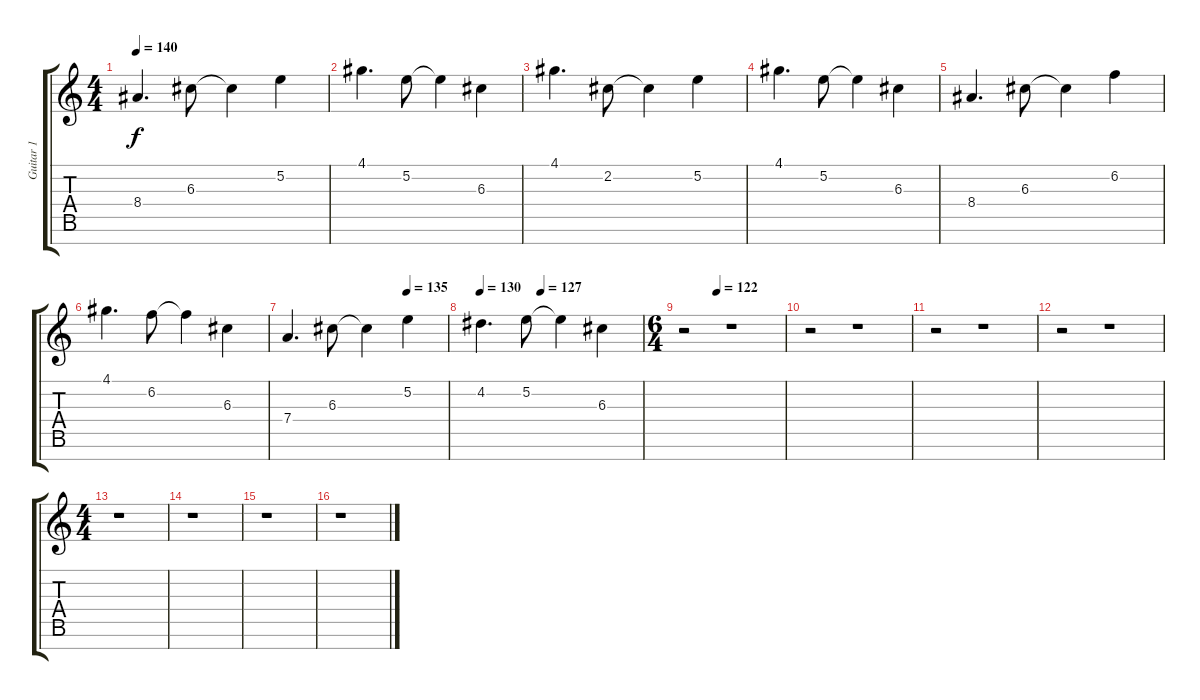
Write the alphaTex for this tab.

\track ("Guitar 1" "Guitar 1") {instrument electricguitarmuted}
\staff {score tabs}
\tuning (E4 B3 G3 D3 A2 E2 B1) {hide}
\ts (4 4)
\tempo 140
\clef g2
\ks c
8.4.4{d dy f volume 12 balance 0 instrument electricguitarclean} 6.3.8 6.3{t}.4 5.2.4 |
4.1.4{d} 5.2.8 5.2{t}.4 6.3.4 |
4.1.4{d} 2.2.8 2.2{t}.4 5.2.4 |
4.1.4{d} 5.2.8 5.2{t}.4 6.3.4 |
8.4.4{d} 6.3.8 6.3{t}.4 6.2.4 |
4.1.4{d} 6.2.8 6.2{t}.4 6.3.4 |
\tempo (135 0.75)
7.4.4{d} 6.3.8 6.3{t}.4 5.2.4 |
\tempo 130
\tempo (127 0.375)
4.2.4{d} 5.2.8 5.2{t}.4 6.3.4 |
\ts (6 4)
\tempo (122 0.3333333333333333)
r.2 r.1 |
r.2 r.1 |
r.2 r.1 |
r.2 r.1 |
\ts (4 4)
r.1 |
r.1 |
r.1 |
r.1
